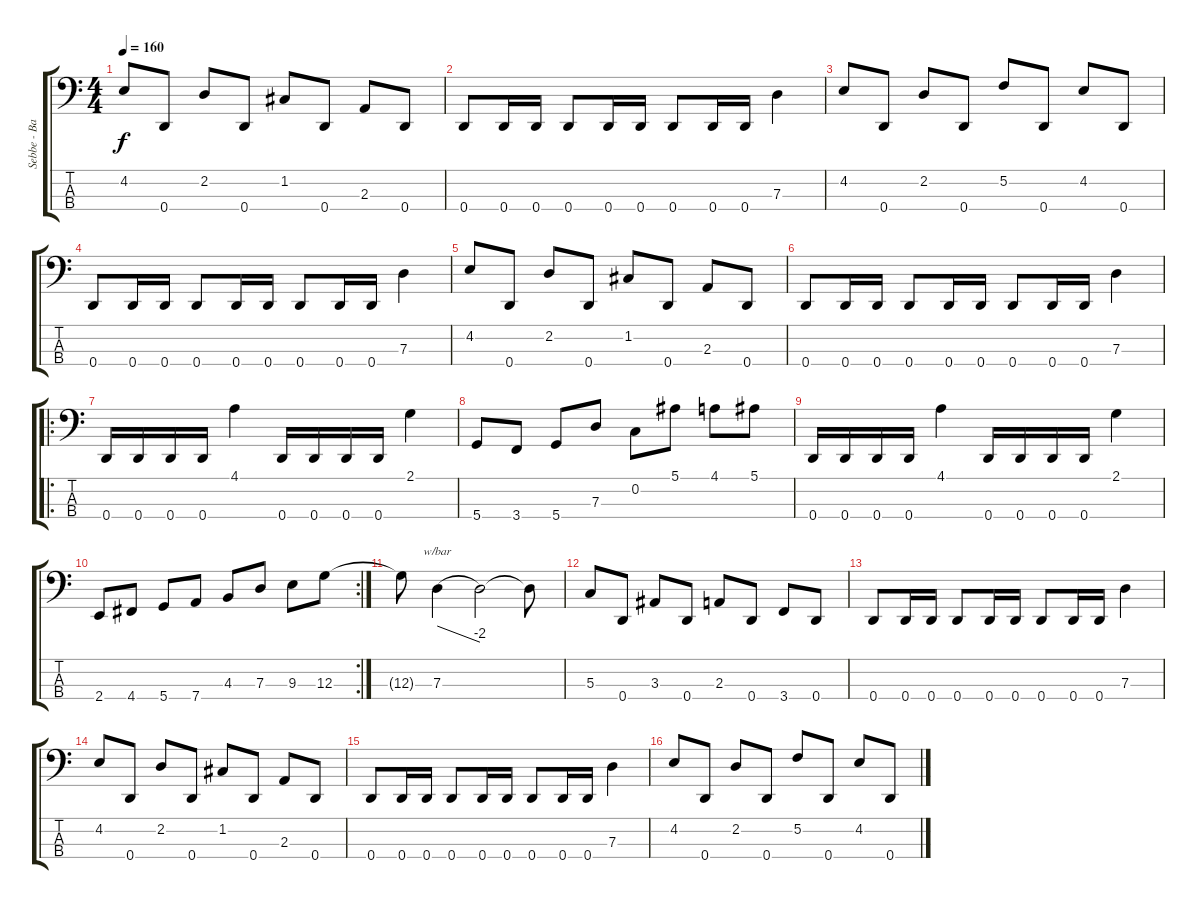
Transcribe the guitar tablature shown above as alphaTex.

\track ("Sebbe - Bass Guitar" "Sebbe - Ba") {instrument electricbassfinger}
\staff {score tabs}
\tuning (F2 C2 G1 D1) {hide}
\ts (4 4)
\tempo 160
\clef f4
\ks c
4.2.8{dy f} 0.4.8 2.2.8 0.4.8 1.2.8 0.4.8 2.3.8 0.4.8 |
0.4.8 0.4.16 0.4.16 0.4.8 0.4.16 0.4.16 0.4.8 0.4.16 0.4.16 7.3.4 |
4.2.8 0.4.8 2.2.8 0.4.8 5.2.8 0.4.8 4.2.8 0.4.8 |
0.4.8 0.4.16 0.4.16 0.4.8 0.4.16 0.4.16 0.4.8 0.4.16 0.4.16 7.3.4 |
4.2.8 0.4.8 2.2.8 0.4.8 1.2.8 0.4.8 2.3.8 0.4.8 |
0.4.8 0.4.16 0.4.16 0.4.8 0.4.16 0.4.16 0.4.8 0.4.16 0.4.16 7.3.4 |
\ro
0.4.16 0.4.16 0.4.16 0.4.16 4.1.4 0.4.16 0.4.16 0.4.16 0.4.16 2.1.4 |
5.4.8 3.4.8 5.4.8 7.3.8 0.2.8 5.1.8 4.1.8 5.1.8 |
0.4.16 0.4.16 0.4.16 0.4.16 4.1.4 0.4.16 0.4.16 0.4.16 0.4.16 2.1.4 |
\rc 2
2.4.8 4.4.8 5.4.8 7.4.8 4.3.8 7.3.8 9.3.8 12.3.8 |
12.3{t}.8 7.3.4{tbe (dive default 0 0 60 -8)} 7.3{t}.2 7.3{t}.8 |
5.3.8 0.4.8 3.3.8 0.4.8 2.3.8 0.4.8 3.4.8 0.4.8 |
0.4.8 0.4.16 0.4.16 0.4.8 0.4.16 0.4.16 0.4.8 0.4.16 0.4.16 7.3.4 |
4.2.8 0.4.8 2.2.8 0.4.8 1.2.8 0.4.8 2.3.8 0.4.8 |
0.4.8 0.4.16 0.4.16 0.4.8 0.4.16 0.4.16 0.4.8 0.4.16 0.4.16 7.3.4 |
4.2.8 0.4.8 2.2.8 0.4.8 5.2.8 0.4.8 4.2.8 0.4.8
